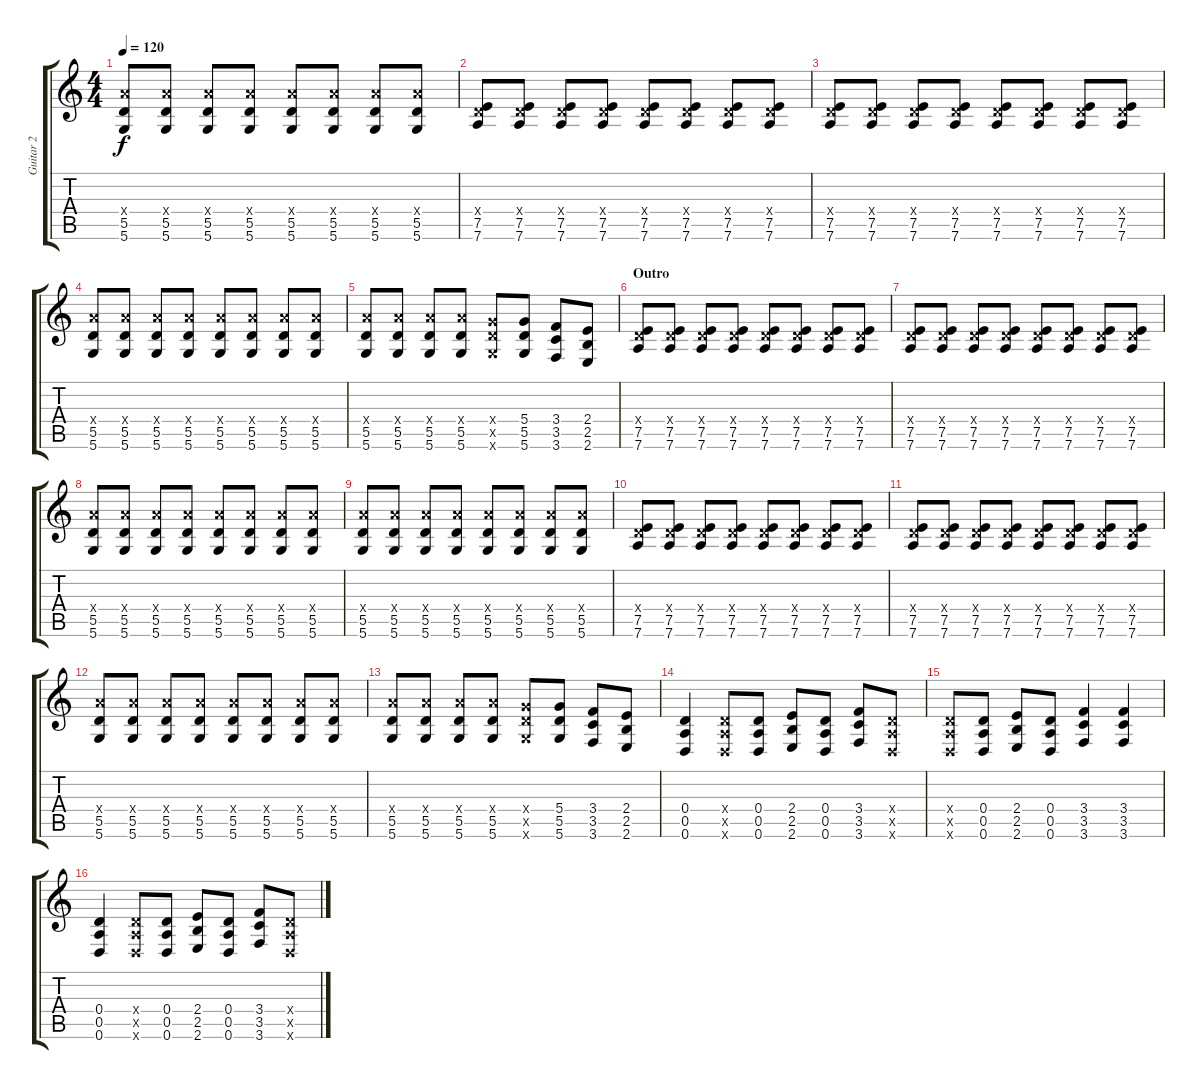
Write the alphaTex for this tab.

\track ("Guitar 2" "Guitar 2") {instrument distortionguitar}
\staff {score tabs}
\tuning (E4 B3 G3 D3 A2 D2) {hide}
\ts (4 4)
\tempo 120
\clef g2
\ks c
(7.4{x} 5.5 5.6).8{dy f} (7.4{x} 5.5 5.6).8 (7.4{x} 5.5 5.6).8 (7.4{x} 5.5 5.6).8 (7.4{x} 5.5 5.6).8 (7.4{x} 5.5 5.6).8 (7.4{x} 5.5 5.6).8 (7.4{x} 5.5 5.6).8 |
(0.4{x} 7.5 7.6).8 (0.4{x} 7.5 7.6).8 (0.4{x} 7.5 7.6).8 (0.4{x} 7.5 7.6).8 (0.4{x} 7.5 7.6).8 (0.4{x} 7.5 7.6).8 (0.4{x} 7.5 7.6).8 (0.4{x} 7.5 7.6).8 |
(0.4{x} 7.5 7.6).8 (0.4{x} 7.5 7.6).8 (0.4{x} 7.5 7.6).8 (0.4{x} 7.5 7.6).8 (0.4{x} 7.5 7.6).8 (0.4{x} 7.5 7.6).8 (0.4{x} 7.5 7.6).8 (0.4{x} 7.5 7.6).8 |
(7.4{x} 5.5 5.6).8 (7.4{x} 5.5 5.6).8 (7.4{x} 5.5 5.6).8 (7.4{x} 5.5 5.6).8 (7.4{x} 5.5 5.6).8 (7.4{x} 5.5 5.6).8 (7.4{x} 5.5 5.6).8 (7.4{x} 5.5 5.6).8 |
(7.4{x} 5.5 5.6).8 (7.4{x} 5.5 5.6).8 (7.4{x} 5.5 5.6).8 (7.4{x} 5.5 5.6).8 (5.4{x} 5.5{x} 5.6{x}).8 (5.4 5.5 5.6).8 (3.4 3.5 3.6).8 (2.4 2.5 2.6).8 |
\section ("" "Outro")
(0.4{x} 7.5 7.6).8 (0.4{x} 7.5 7.6).8 (0.4{x} 7.5 7.6).8 (0.4{x} 7.5 7.6).8 (0.4{x} 7.5 7.6).8 (0.4{x} 7.5 7.6).8 (0.4{x} 7.5 7.6).8 (0.4{x} 7.5 7.6).8 |
(0.4{x} 7.5 7.6).8 (0.4{x} 7.5 7.6).8 (0.4{x} 7.5 7.6).8 (0.4{x} 7.5 7.6).8 (0.4{x} 7.5 7.6).8 (0.4{x} 7.5 7.6).8 (0.4{x} 7.5 7.6).8 (0.4{x} 7.5 7.6).8 |
(7.4{x} 5.5 5.6).8 (7.4{x} 5.5 5.6).8 (7.4{x} 5.5 5.6).8 (7.4{x} 5.5 5.6).8 (7.4{x} 5.5 5.6).8 (7.4{x} 5.5 5.6).8 (7.4{x} 5.5 5.6).8 (7.4{x} 5.5 5.6).8 |
(7.4{x} 5.5 5.6).8 (7.4{x} 5.5 5.6).8 (7.4{x} 5.5 5.6).8 (7.4{x} 5.5 5.6).8 (7.4{x} 5.5 5.6).8 (7.4{x} 5.5 5.6).8 (7.4{x} 5.5 5.6).8 (7.4{x} 5.5 5.6).8 |
(0.4{x} 7.5 7.6).8 (0.4{x} 7.5 7.6).8 (0.4{x} 7.5 7.6).8 (0.4{x} 7.5 7.6).8 (0.4{x} 7.5 7.6).8 (0.4{x} 7.5 7.6).8 (0.4{x} 7.5 7.6).8 (0.4{x} 7.5 7.6).8 |
(0.4{x} 7.5 7.6).8 (0.4{x} 7.5 7.6).8 (0.4{x} 7.5 7.6).8 (0.4{x} 7.5 7.6).8 (0.4{x} 7.5 7.6).8 (0.4{x} 7.5 7.6).8 (0.4{x} 7.5 7.6).8 (0.4{x} 7.5 7.6).8 |
(7.4{x} 5.5 5.6).8 (7.4{x} 5.5 5.6).8 (7.4{x} 5.5 5.6).8 (7.4{x} 5.5 5.6).8 (7.4{x} 5.5 5.6).8 (7.4{x} 5.5 5.6).8 (7.4{x} 5.5 5.6).8 (7.4{x} 5.5 5.6).8 |
(7.4{x} 5.5 5.6).8 (7.4{x} 5.5 5.6).8 (7.4{x} 5.5 5.6).8 (7.4{x} 5.5 5.6).8 (5.4{x} 5.5{x} 5.6{x}).8 (5.4 5.5 5.6).8 (3.4 3.5 3.6).8 (2.4 2.5 2.6).8 |
(0.4 0.5 0.6).4 (0.4{x} 0.5{x} 0.6{x}).8 (0.4 0.5 0.6).8 (2.4 2.5 2.6).8 (0.4 0.5 0.6).8 (3.4 3.5 3.6).8 (0.4{x} 0.5{x} 0.6{x}).8 |
(0.4{x} 0.5{x} 0.6{x}).8 (0.4 0.5 0.6).8 (2.4 2.5 2.6).8 (0.4 0.5 0.6).8 (3.4 3.5 3.6).4 (3.4 3.5 3.6).4 |
(0.4 0.5 0.6).4 (0.4{x} 0.5{x} 0.6{x}).8 (0.4 0.5 0.6).8 (2.4 2.5 2.6).8 (0.4 0.5 0.6).8 (3.4 3.5 3.6).8 (0.4{x} 0.5{x} 0.6{x}).8
